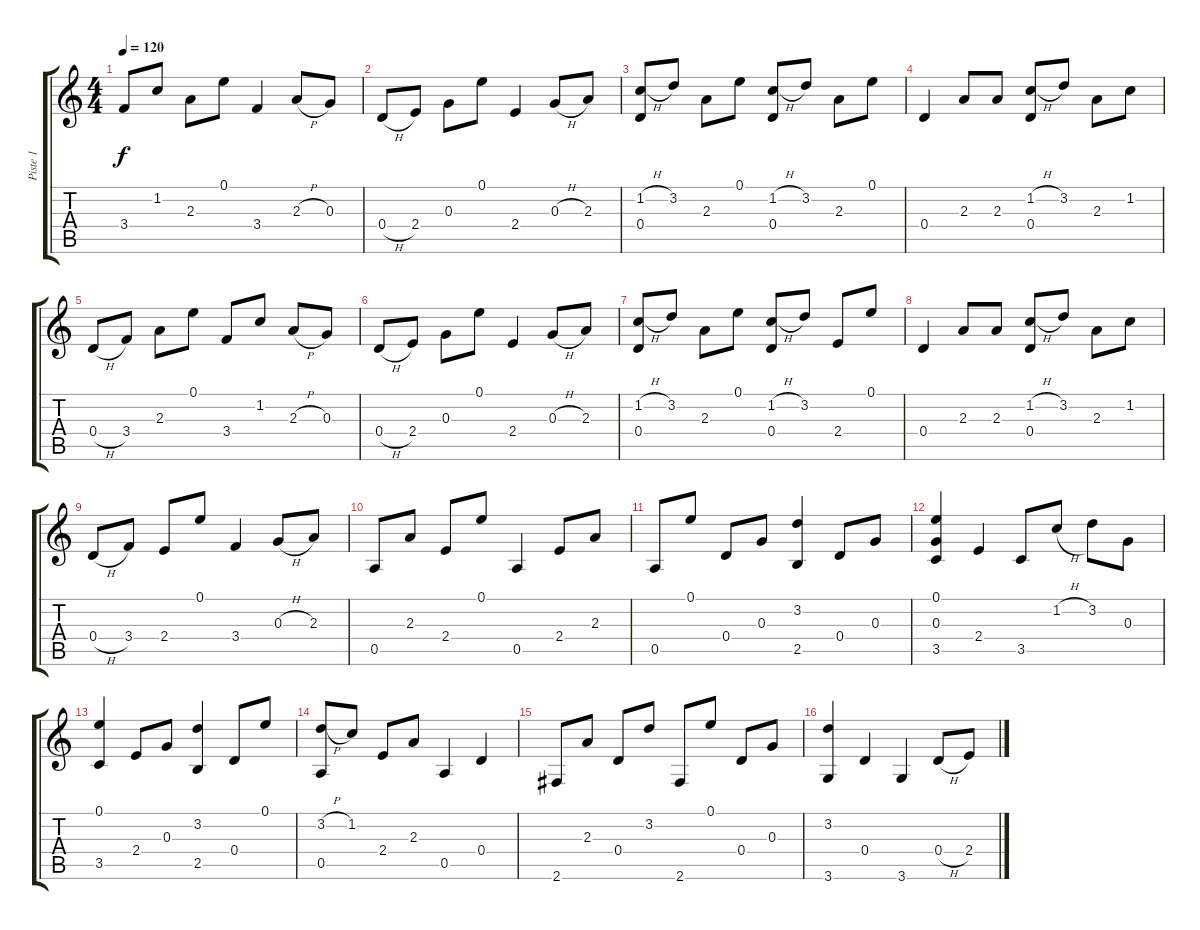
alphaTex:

\track ("Piste 1" "Piste 1") {instrument acousticguitarnylon}
\staff {score tabs}
\tuning (E4 B3 G3 D3 A2 E2) {hide}
\ts (4 4)
\tempo 120
\clef g2
\ks c
3.4.8{dy f} 1.2.8 2.3.8 0.1.8 3.4.4 2.3{h}.8 0.3.8 |
0.4{h}.8 2.4.8 0.3.8 0.1.8 2.4.4 0.3{h}.8 2.3.8 |
(1.2{h} 0.4).8 3.2.8 2.3.8 0.1.8 (1.2{h} 0.4).8 3.2.8 2.3.8 0.1.8 |
0.4.4 2.3.8 2.3.8 (1.2{h} 0.4).8 3.2.8 2.3.8 1.2.8 |
0.4{h}.8 3.4.8 2.3.8 0.1.8 3.4.8 1.2.8 2.3{h}.8 0.3.8 |
0.4{h}.8 2.4.8 0.3.8 0.1.8 2.4.4 0.3{h}.8 2.3.8 |
(1.2{h} 0.4).8 3.2.8 2.3.8 0.1.8 (1.2{h} 0.4).8 3.2.8 2.4.8 0.1.8 |
0.4.4 2.3.8 2.3.8 (1.2{h} 0.4).8 3.2.8 2.3.8 1.2.8 |
0.4{h}.8 3.4.8 2.4.8 0.1.8 3.4.4 0.3{h}.8 2.3.8 |
0.5.8 2.3.8 2.4.8 0.1.8 0.5.4 2.4.8 2.3.8 |
0.5.8 0.1.8 0.4.8 0.3.8 (3.2 2.5).4 0.4.8 0.3.8 |
(0.1 0.3 3.5).4 2.4.4 3.5.8 1.2{h}.8 3.2.8 0.3.8 |
(0.1 3.5).4 2.4.8 0.3.8 (3.2 2.5).4 0.4.8 0.1.8 |
(3.2{h} 0.5).8 1.2.8 2.4.8 2.3.8 0.5.4 0.4.4 |
2.6.8 2.3.8 0.4.8 3.2.8 2.6.8 0.1.8 0.4.8 0.3.8 |
(3.2 3.6).4 0.4.4 3.6.4 0.4{h}.8 2.4.8
